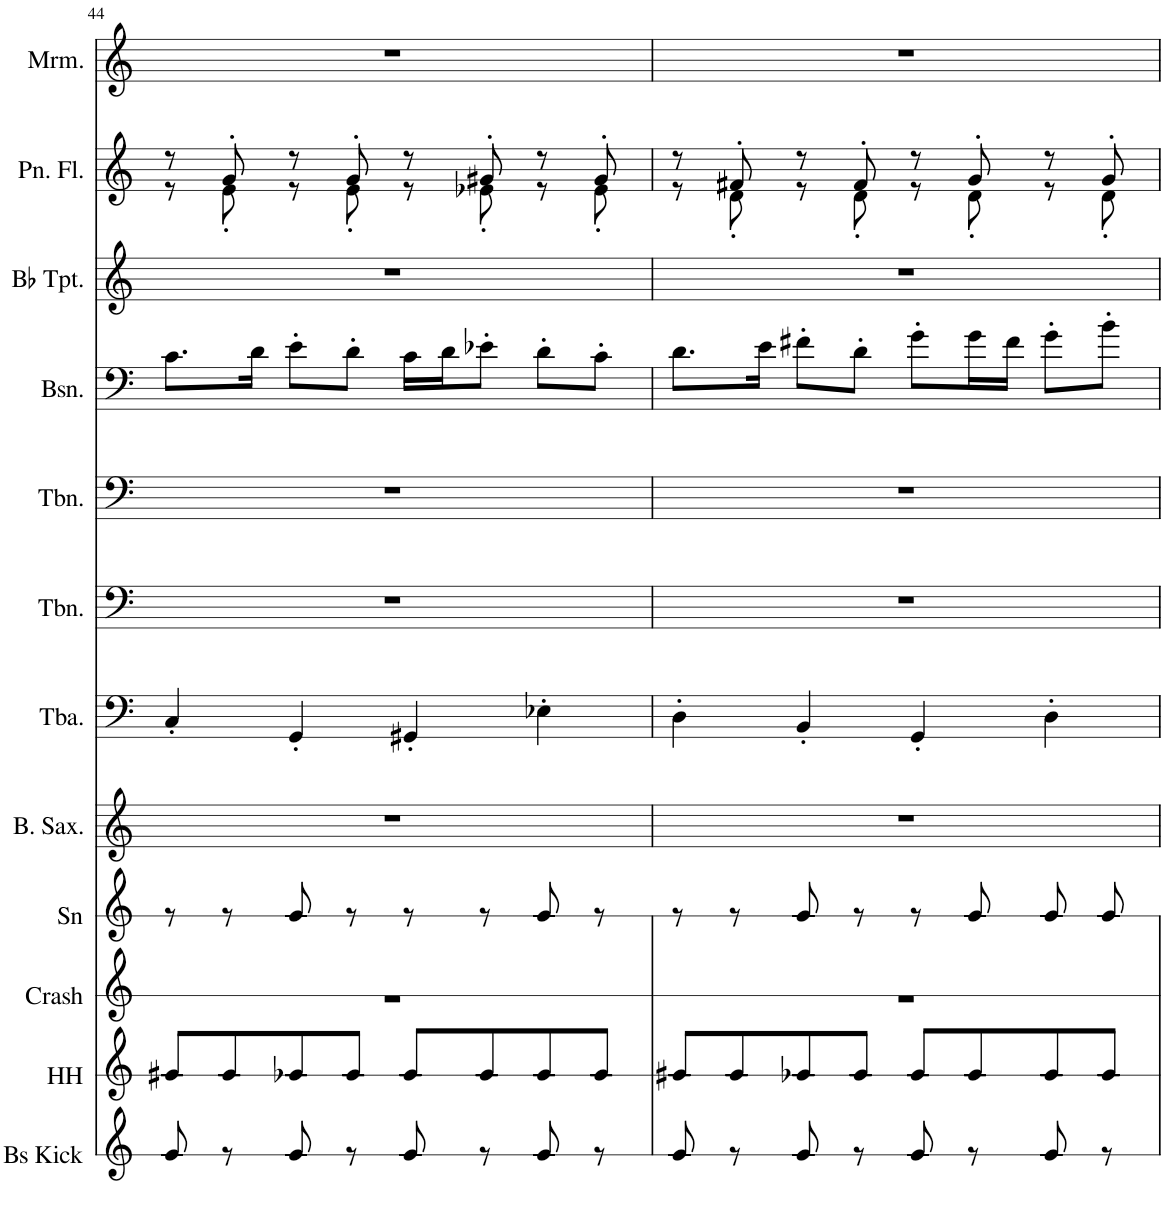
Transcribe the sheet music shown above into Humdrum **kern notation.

**kern	**kern	**kern	**kern	**kern	**kern	**kern	**kern	**kern	**kern	**kern	**kern
*part12	*part11	*part10	*part9	*part8	*part7	*part6	*part5	*part4	*part3	*part2	*part1
*staff12	*staff11	*staff10	*staff9	*staff8	*staff7	*staff6	*staff5	*staff4	*staff3	*staff2	*staff1
*I"Bass Kick	*I"Hi-Hats	*I"Crash	*I"Snare	*I"Bass Saxophone	*I"Tuba	*I"Trombone	*I"Trombone	*I"Bassoon	*I"Bb Trumpet	*I"Pan Flute	*I"Marimba
*I'Bs Kick	*I'HH	*I'Crash	*I'Sn	*I'B. Sax.	*I'Tba.	*I'Tbn.	*I'Tbn.	*I'Bsn.	*I'Bb Tpt.	*I'Pn. Fl.	*I'Mrm.
!!LO:PB:g=z
*clefG2	*clefG2	*clefG2	*clefG2	*clefG2	*clefF4	*clefF4	*clefF4	*clefF4	*clefG2	*clefG2	*clefG2
*Trd-7c-12	*Trd-7c-12	*Trd-7c-12	*Trd-7c-12	*Trd15c26	*	*	*	*	*Trd1c2	*	*
*k[]	*k[]	*k[]	*k[]	*k[]	*k[]	*k[]	*k[]	*k[]	*k[]	*k[]	*k[]
*M4/4	*M4/4	*M4/4	*M4/4	*M4/4	*M4/4	*M4/4	*M4/4	*M4/4	*M4/4	*M4/4	*M4/4
=44	=44	=44	=44	=44	=44	=44	=44	=44	=44	=44	=44
*	*	*	*	*	*	*	*	*	*	*^	*
8CCC/	8GGG#X/L	1r	8r	1r	4C'/	1r	1r	8.c\L	1r	8r	8r	1r
8r	8GGG#/	.	8r	.	.	.	.	.	.	8g'/	8e'\	.
.	.	.	.	.	.	.	.	16d\Jk	.	.	.	.
8CCC/	8BBB-X/	.	8CCC/	.	4GG'/	.	.	8e'\L	.	8r	8r	.
8r	8GGG#/J	.	8r	.	.	.	.	8d'\J	.	8g'/	8e'\	.
8CCC/	8GGG#/L	.	8r	.	4GG#X'/	.	.	16c\LL	.	8r	8r	.
.	.	.	.	.	.	.	.	16d\J	.	.	.	.
8r	8GGG#/	.	8r	.	.	.	.	8e-X'\J	.	8g#X'/	8e-X'\	.
8CCC/	8BBB-/	.	8CCC/	.	4E-X'\	.	.	8d'\L	.	8r	8r	.
8r	8GGG#/J	.	8r	.	.	.	.	8c'\J	.	8g#'/	8e-'\	.
=45	=45	=45	=45	=45	=45	=45	=45	=45	=45	=45	=45	=45
8CCC/	8GGG#X/L	1r	8r	1r	4D'\	1r	1r	8.d\L	1r	8r	8r	1r
8r	8GGG#/	.	8r	.	.	.	.	.	.	8f#X'/	8d'\	.
.	.	.	.	.	.	.	.	16e\Jk	.	.	.	.
8CCC/	8BBB-X/	.	8CCC/	.	4BB'/	.	.	8f#X'\L	.	8r	8r	.
8r	8GGG#/J	.	8r	.	.	.	.	8d'\J	.	8f#'/	8d'\	.
8CCC/	8GGG#/L	.	8r	.	4GG'/	.	.	8g'\L	.	8r	8r	.
8r	8GGG#/	.	8CCC/	.	.	.	.	16g\L	.	8g'/	8d'\	.
.	.	.	.	.	.	.	.	16f#\JJ	.	.	.	.
8CCC/	8BBB-/	.	8CCC/L	.	4D'\	.	.	8g'\L	.	8r	8r	.
8r	8GGG#/J	.	8CCC/J	.	.	.	.	8b'\J	.	8g'/	8d'\	.
*	*	*	*	*	*	*	*	*	*	*v	*v	*
=	=	=	=	=	=	=	=	=	=	=	=
*-	*-	*-	*-	*-	*-	*-	*-	*-	*-	*-	*-
